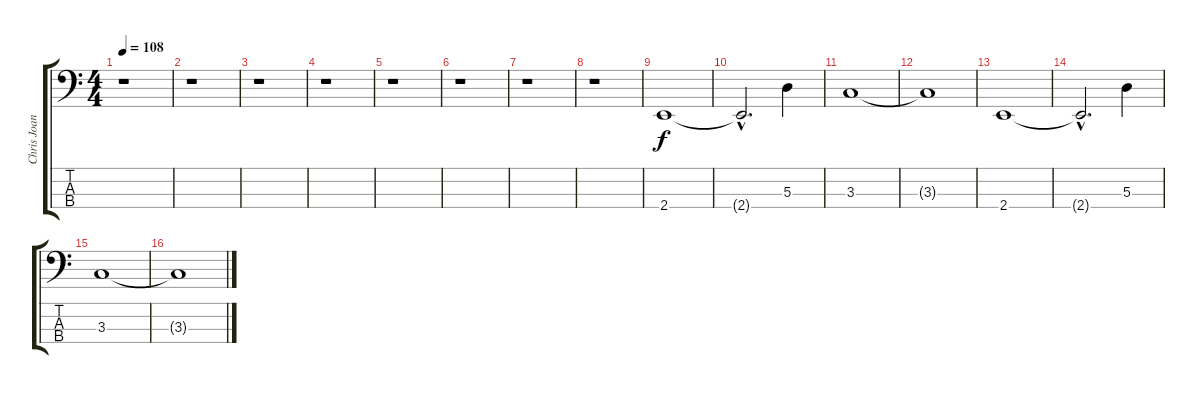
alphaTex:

\track ("Chris Joannou (Basse)" "Chris Joan") {instrument electricbassfinger}
\staff {score tabs}
\tuning (G2 D2 A1 D1) {hide}
\ts (4 4)
\tempo 108
\clef f4
\ks c
r.1{dy f} |
r.1 |
r.1 |
r.1 |
r.1 |
r.1 |
r.1 |
r.1 |
2.4.1 |
2.4{hac t}.2{d} 5.3.4 |
3.3.1 |
3.3{t}.1 |
2.4.1 |
2.4{hac t}.2{d} 5.3.4 |
3.3.1 |
3.3{t}.1
